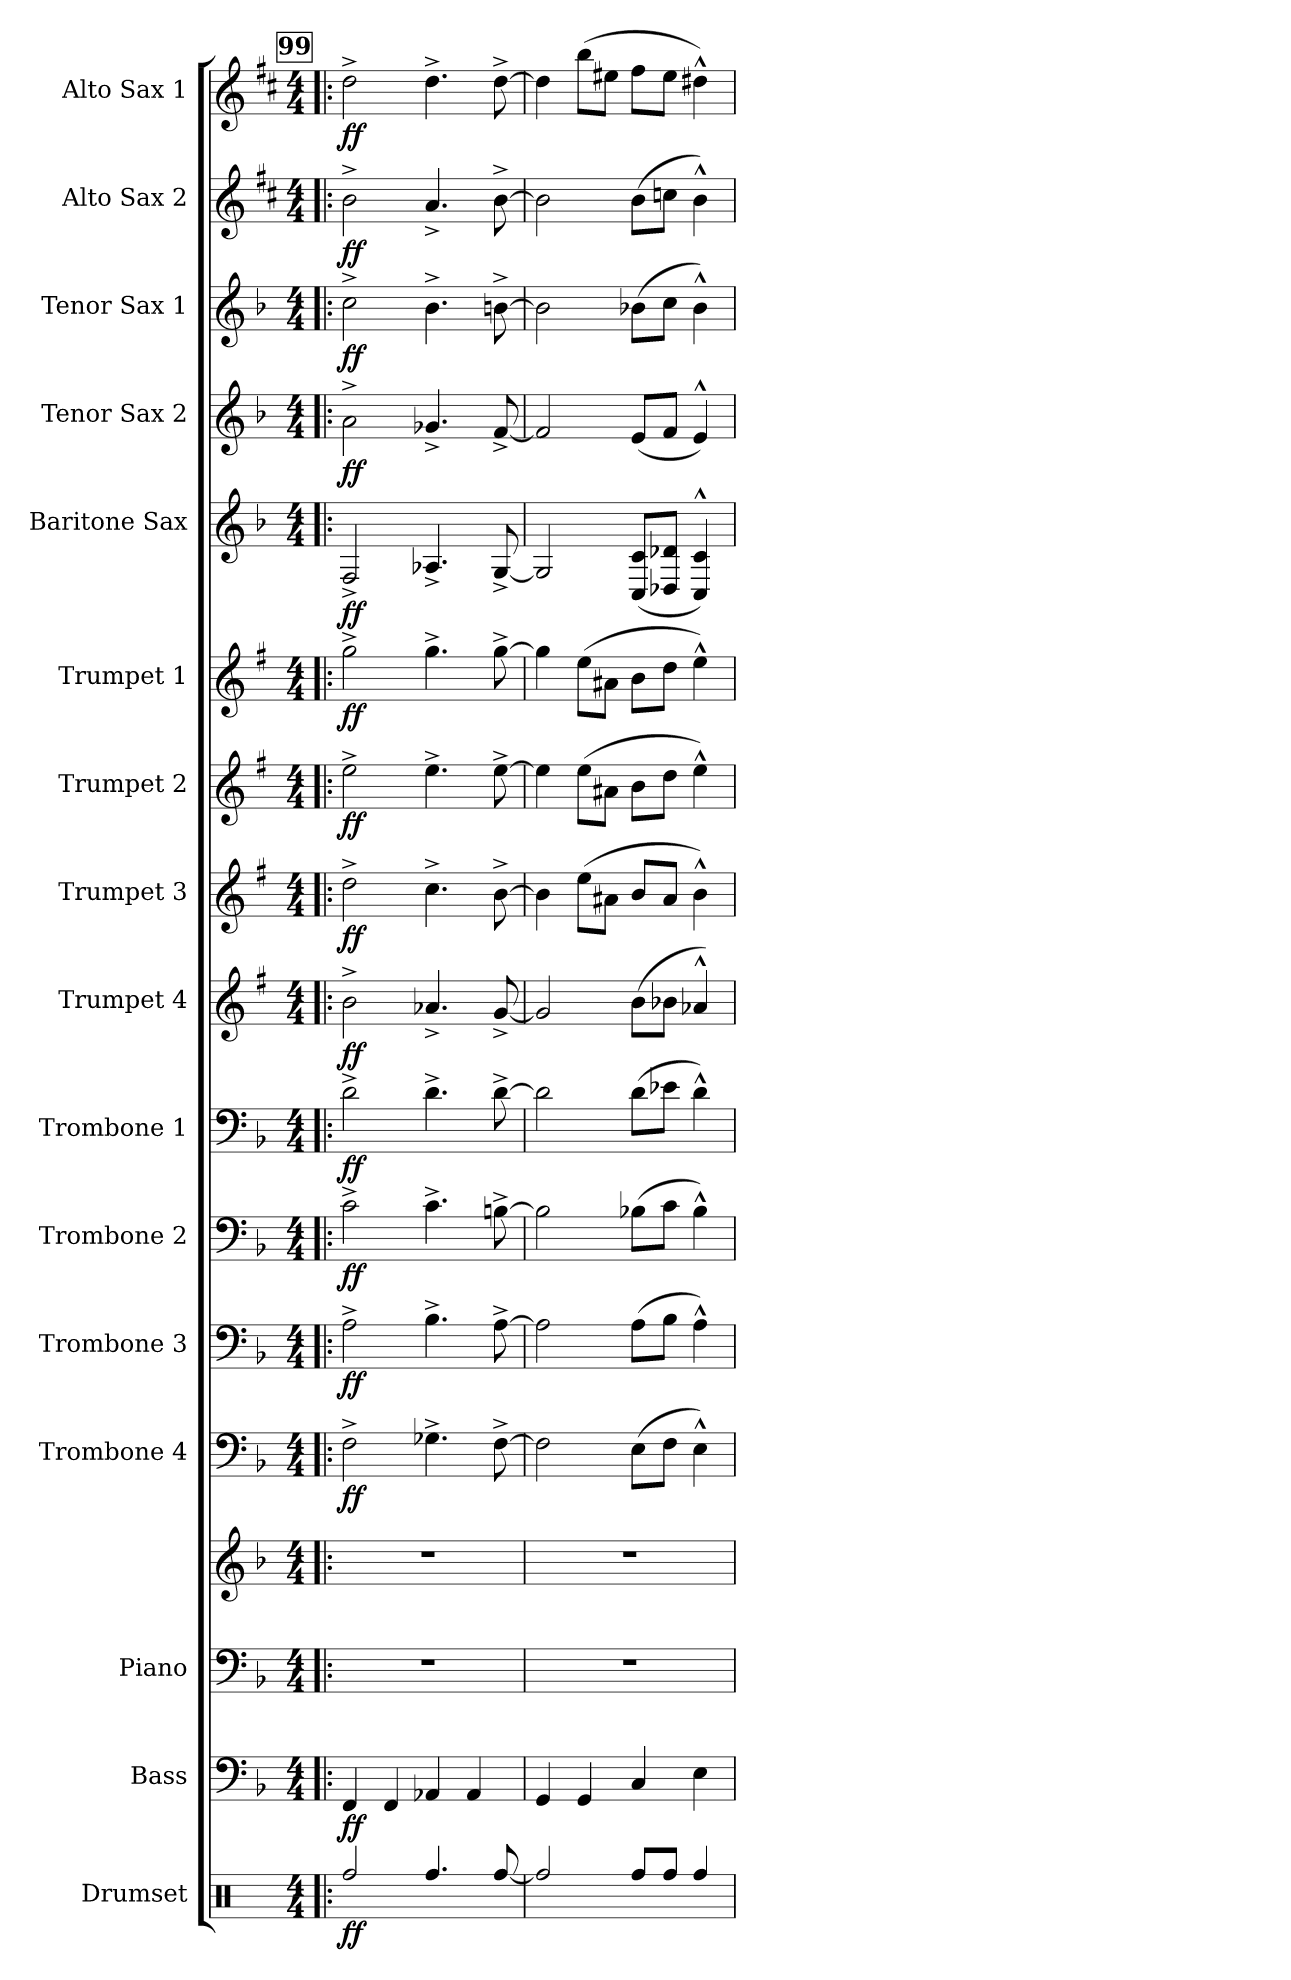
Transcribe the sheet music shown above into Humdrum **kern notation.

**kern	**dynam	**kern	**dynam	**kern	**kern	**kern	**dynam	**kern	**dynam	**kern	**dynam	**kern	**dynam	**kern	**dynam	**kern	**dynam	**kern	**dynam	**kern	**dynam	**kern	**dynam	**kern	**dynam	**kern	**dynam	**kern	**dynam	**kern	**dynam
*part16	*part16	*part15	*part15	*part14	*part14	*part13	*part13	*part12	*part12	*part11	*part11	*part10	*part10	*part9	*part9	*part8	*part8	*part7	*part7	*part6	*part6	*part5	*part5	*part4	*part4	*part3	*part3	*part2	*part2	*part1	*part1
*staff17	*staff17	*staff16	*staff16	*staff15	*staff14	*staff13	*staff13	*staff12	*staff12	*staff11	*staff11	*staff10	*staff10	*staff9	*staff9	*staff8	*staff8	*staff7	*staff7	*staff6	*staff6	*staff5	*staff5	*staff4	*staff4	*staff3	*staff3	*staff2	*staff2	*staff1	*staff1
*I"Drumset	*	*I"Bass	*	*I"Piano	*	*I"Trombone 4	*	*I"Trombone 3	*	*I"Trombone 2	*	*I"Trombone 1	*	*I"Trumpet 4	*	*I"Trumpet 3	*	*I"Trumpet 2	*	*I"Trumpet 1	*	*I"Baritone Sax	*	*I"Tenor Sax 2	*	*I"Tenor Sax 1	*	*I"Alto Sax 2	*	*I"Alto Sax 1	*
*I'Drs.	*	*I'Bass	*	*I'Piano	*	*I'Tbn. 4	*	*I'Tbn. 3	*	*I'Tbn. 2	*	*I'Tbn. 1	*	*I'Tpt. 4	*	*I'Tpt. 3	*	*I'Tpt. 2	*	*I'Tpt. 1	*	*I'Bari	*	*I'Tenor 2	*	*I'Tenor 1	*	*I'Alto 2	*	*I'Alto 1	*
*clefX	*	*clefF4	*	*clefF4	*clefG2	*clefF4	*	*clefF4	*	*clefF4	*	*clefF4	*	*clefG2	*	*clefG2	*	*clefG2	*	*clefG2	*	*clefG2	*	*clefG2	*	*clefG2	*	*clefG2	*	*clefG2	*
*	*	*ITrd7c12	*	*	*	*	*	*	*	*	*	*	*	*ITrd1c2	*	*ITrd1c2	*	*ITrd1c2	*	*ITrd1c2	*	*ITrd12c21	*	*ITrd8c14	*	*ITrd8c14	*	*ITrd5c9	*	*ITrd5c9	*
*k[]	*	*k[b-]	*	*k[b-]	*k[b-]	*k[b-]	*	*k[b-]	*	*k[b-]	*	*k[b-]	*	*k[b-]	*	*k[b-]	*	*k[b-]	*	*k[b-]	*	*k[b-]	*	*k[b-]	*	*k[b-]	*	*k[b-]	*	*k[b-]	*
*M4/4	*	*M4/4	*	*M4/4	*M4/4	*M4/4	*	*M4/4	*	*M4/4	*	*M4/4	*	*M4/4	*	*M4/4	*	*M4/4	*	*M4/4	*	*M4/4	*	*M4/4	*	*M4/4	*	*M4/4	*	*M4/4	*
!!LO:REH:place=s1:a:fs=14:t=99
=135!|:	=135!|:	=135!|:	=135!|:	=135!|:	=135!|:	=135!|:	=135!|:	=135!|:	=135!|:	=135!|:	=135!|:	=135!|:	=135!|:	=135!|:	=135!|:	=135!|:	=135!|:	=135!|:	=135!|:	=135!|:	=135!|:	=135!|:	=135!|:	=135!|:	=135!|:	=135!|:	=135!|:	=135!|:	=135!|:	=135!|:	=135!|:
*^	*	*	*	*	*	*	*	*	*	*	*	*	*	*	*	*	*	*	*	*	*	*	*	*	*	*	*	*	*	*	*
!	!	!LO:DY:b	!	!LO:DY:b	!	!	!	!LO:DY:b	!	!LO:DY:b	!	!LO:DY:b	!	!LO:DY:b	!	!LO:DY:b	!	!LO:DY:b	!	!LO:DY:b	!	!LO:DY:b	!	!LO:DY:b	!	!LO:DY:b	!	!LO:DY:b	!	!LO:DY:b	!	!LO:DY:b
2Rff/	4R\	ff	4FFF/	ff	1r	1r	2F^\	ff	2A^\	ff	2c^\	ff	2d^\	ff	2a^\	ff	2cc^\	ff	2dd^\	ff	2ff^\	ff	2FF^/	ff	2A^\	ff	2c^\	ff	2d^\	ff	2f^\	ff
.	4R\	.	4FFF/	.	.	.	.	.	.	.	.	.	.	.	.	.	.	.	.	.	.	.	.	.	.	.	.	.	.	.	.	.
4.Rff/	4R\	.	4AAA-X/	.	.	.	4.G-X^\	.	4.B-^\	.	4.c^\	.	4.d^\	.	4.g-X^/	.	4.b-^\	.	4.dd^\	.	4.ff^\	.	4.AA-X^/	.	4.G-X^/	.	4.B-^\	.	4.c^/	.	4.f^\	.
.	4R\	.	4AAA-/	.	.	.	.	.	.	.	.	.	.	.	.	.	.	.	.	.	.	.	.	.	.	.	.	.	.	.	.	.
[8Rff/	.	.	.	.	.	.	[8F^\	.	[8A^\	.	[8Bn^\	.	[8d^\	.	[8f^/	.	[8a^\	.	[8dd^\	.	[8ff^\	.	[8GG^/	.	[8F^/	.	[8Bn^\	.	[8d^\	.	[8f^\	.
=136	=136	=136	=136	=136	=136	=136	=136	=136	=136	=136	=136	=136	=136	=136	=136	=136	=136	=136	=136	=136	=136	=136	=136	=136	=136	=136	=136	=136	=136	=136	=136	=136
2Rff/]	4R\	.	4GGG/	.	1r	1r	2F\]	.	2A\]	.	2B\]	.	2d\]	.	2f/]	.	4a\]	.	4dd\]	.	4ff\]	.	2GG/]	.	2F/]	.	2B\]	.	2d\]	.	4f\]	.
.	4R\	.	4GGG/	.	.	.	.	.	.	.	.	.	.	.	.	.	(8dd\L	.	(8dd\L	.	(8dd\L	.	.	.	.	.	.	.	.	.	(8dd\L	.
.	.	.	.	.	.	.	.	.	.	.	.	.	.	.	.	.	8g#X\J	.	8g#X\J	.	8g#X\J	.	.	.	.	.	.	.	.	.	8g#X\J	.
8Rff/L	4R\	.	4CC/	.	.	.	(8E\L	.	(8A\L	.	(8B-X\L	.	(8d\L	.	(8a\L	.	8a/L	.	8a\L	.	8a\L	.	(8CC/ 8C/L	.	(8E/L	.	(8B-X\L	.	(8d\L	.	8a\L	.
8Rff/J	.	.	.	.	.	.	8F\J	.	8B-\J	.	8c\J	.	8e-X\J	.	8a-X\J	.	8g#/J	.	8cc\J	.	8cc\J	.	8DD-X/ 8D-X/J	.	8F/J	.	8c\J	.	8e-X\J	.	8g#\J	.
4Rff/	4R\	.	4EE\	.	.	.	4E^^\)	.	4A^^\)	.	4B-^^\)	.	4d^^\)	.	4g-X^^/)	.	4a^^\)	.	4dd^^\)	.	4dd^^\)	.	4CC/^^ 4C/^^)	.	4E^^/)	.	4B-^^\)	.	4d^^\)	.	4f#X^^\)	.
*v	*v	*	*	*	*	*	*	*	*	*	*	*	*	*	*	*	*	*	*	*	*	*	*	*	*	*	*	*	*	*	*	*
=	=	=	=	=	=	=	=	=	=	=	=	=	=	=	=	=	=	=	=	=	=	=	=	=	=	=	=	=	=	=	=
*-	*-	*-	*-	*-	*-	*-	*-	*-	*-	*-	*-	*-	*-	*-	*-	*-	*-	*-	*-	*-	*-	*-	*-	*-	*-	*-	*-	*-	*-	*-	*-
